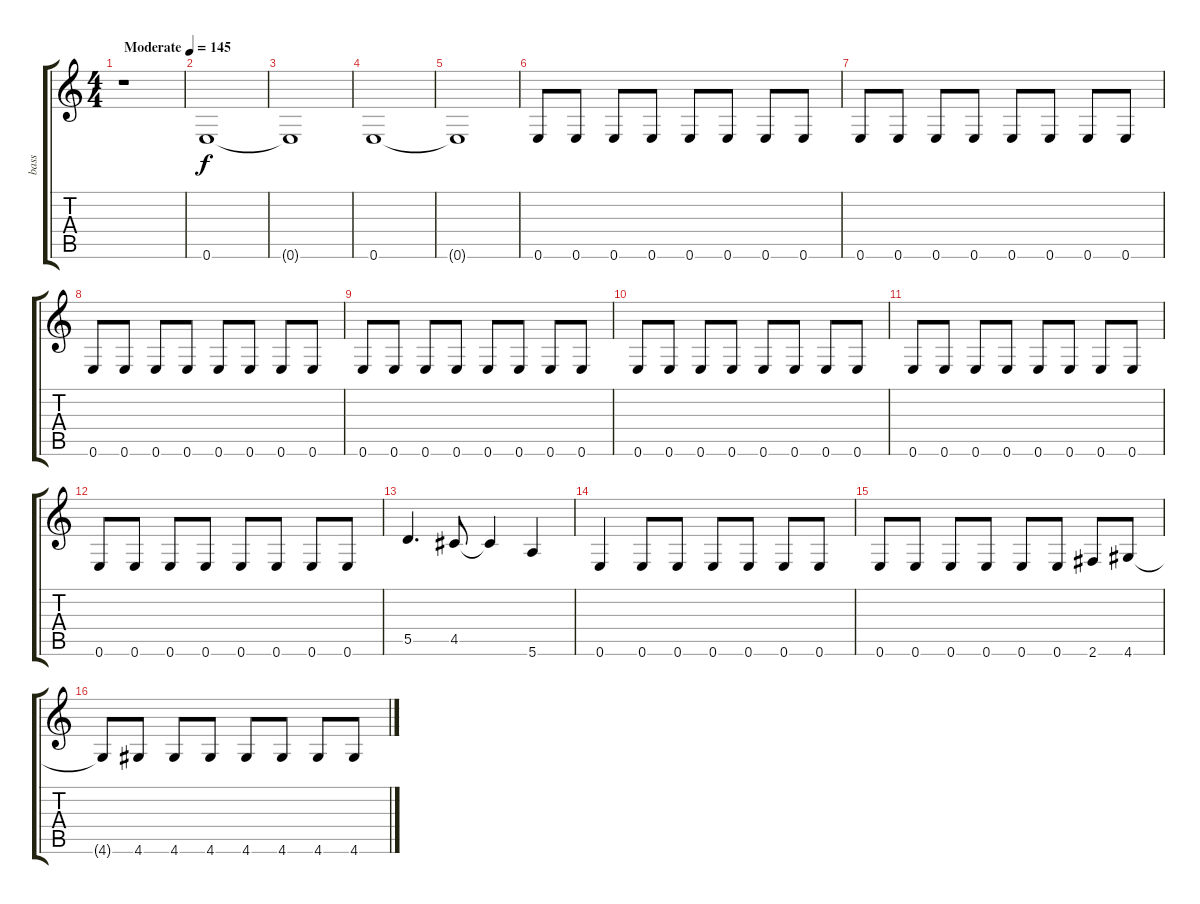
\track ("bass" "bass") {instrument electricbassfinger}
\staff {score tabs}
\tuning (E4 B3 G3 D3 A2 E2) {hide}
\ts (4 4)
\tempo (145 "Moderate")
\clef g2
\ks c
r.1{dy f instrument electricbassfinger} |
0.6.1 |
0.6{t}.1 |
0.6.1 |
0.6{t}.1 |
0.6.8 0.6.8 0.6.8 0.6.8 0.6.8 0.6.8 0.6.8 0.6.8 |
0.6.8 0.6.8 0.6.8 0.6.8 0.6.8 0.6.8 0.6.8 0.6.8 |
0.6.8 0.6.8 0.6.8 0.6.8 0.6.8 0.6.8 0.6.8 0.6.8 |
0.6.8 0.6.8 0.6.8 0.6.8 0.6.8 0.6.8 0.6.8 0.6.8 |
0.6.8 0.6.8 0.6.8 0.6.8 0.6.8 0.6.8 0.6.8 0.6.8 |
0.6.8 0.6.8 0.6.8 0.6.8 0.6.8 0.6.8 0.6.8 0.6.8 |
0.6.8 0.6.8 0.6.8 0.6.8 0.6.8 0.6.8 0.6.8 0.6.8 |
5.5.4{d} 4.5.8 4.5{t}.4 5.6.4 |
0.6.4 0.6.8 0.6.8 0.6.8 0.6.8 0.6.8 0.6.8 |
0.6.8 0.6.8 0.6.8 0.6.8 0.6.8 0.6.8 2.6.8 4.6.8 |
4.6{t}.8 4.6.8 4.6.8 4.6.8 4.6.8 4.6.8 4.6.8 4.6.8
